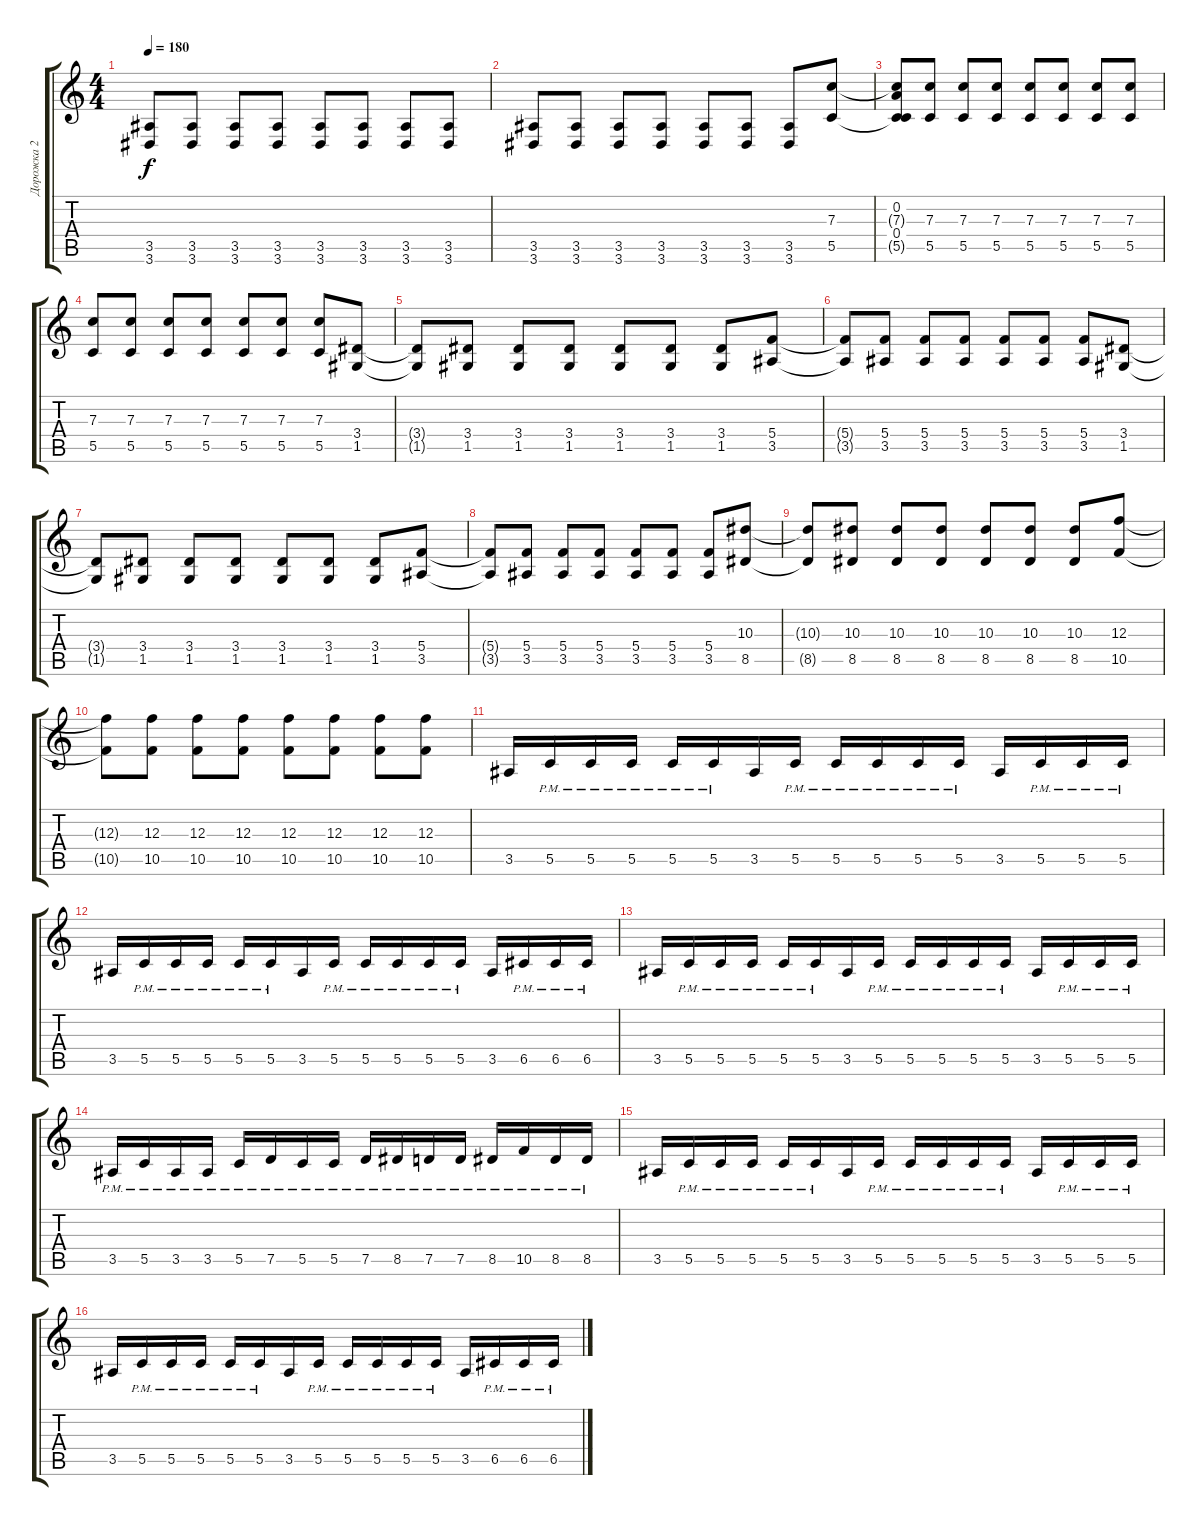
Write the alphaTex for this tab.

\track ("Дорожка 2" "Дорожка 2") {instrument distortionguitar}
\staff {score tabs}
\tuning (D4 A3 F3 C3 G2 C2) {hide}
\ts (4 4)
\tempo 180
\clef g2
\ks c
(3.5{t} 3.6{t}).8{dy f} (3.5 3.6).8 (3.5 3.6).8 (3.5 3.6).8 (3.5 3.6).8 (3.5 3.6).8 (3.5 3.6).8 (3.5 3.6).8 |
(3.5 3.6).8 (3.5 3.6).8 (3.5 3.6).8 (3.5 3.6).8 (3.5 3.6).8 (3.5 3.6).8 (3.5 3.6).8 (7.3 5.5).8 |
(0.2 7.3{t} 0.4 5.5{t}).8 (7.3 5.5).8 (7.3 5.5).8 (7.3 5.5).8 (7.3 5.5).8 (7.3 5.5).8 (7.3 5.5).8 (7.3 5.5).8 |
(7.3 5.5).8 (7.3 5.5).8 (7.3 5.5).8 (7.3 5.5).8 (7.3 5.5).8 (7.3 5.5).8 (7.3 5.5).8 (3.4 1.5).8 |
(3.4{t} 1.5{t}).8 (3.4 1.5).8 (3.4 1.5).8 (3.4 1.5).8 (3.4 1.5).8 (3.4 1.5).8 (3.4 1.5).8 (5.4 3.5).8 |
(5.4{t} 3.5{t}).8 (5.4 3.5).8 (5.4 3.5).8 (5.4 3.5).8 (5.4 3.5).8 (5.4 3.5).8 (5.4 3.5).8 (3.4 1.5).8 |
(3.4{t} 1.5{t}).8 (3.4 1.5).8 (3.4 1.5).8 (3.4 1.5).8 (3.4 1.5).8 (3.4 1.5).8 (3.4 1.5).8 (5.4 3.5).8 |
(5.4{t} 3.5{t}).8 (5.4 3.5).8 (5.4 3.5).8 (5.4 3.5).8 (5.4 3.5).8 (5.4 3.5).8 (5.4 3.5).8 (10.3 8.5).8 |
(10.3{t} 8.5{t}).8 (10.3 8.5).8 (10.3 8.5).8 (10.3 8.5).8 (10.3 8.5).8 (10.3 8.5).8 (10.3 8.5).8 (12.3 10.5).8 |
(12.3{t} 10.5{t}).8 (12.3 10.5).8 (12.3 10.5).8 (12.3 10.5).8 (12.3 10.5).8 (12.3 10.5).8 (12.3 10.5).8 (12.3 10.5).8 |
3.5.16 5.5{pm}.16 5.5{pm}.16 5.5{pm}.16 5.5{pm}.16 5.5{pm}.16 3.5.16 5.5{pm}.16 5.5{pm}.16 5.5{pm}.16 5.5{pm}.16 5.5{pm}.16 3.5.16 5.5{pm}.16 5.5{pm}.16 5.5{pm}.16 |
3.5.16 5.5{pm}.16 5.5{pm}.16 5.5{pm}.16 5.5{pm}.16 5.5{pm}.16 3.5.16 5.5{pm}.16 5.5{pm}.16 5.5{pm}.16 5.5{pm}.16 5.5{pm}.16 3.5.16 6.5{pm}.16 6.5{pm}.16 6.5{pm}.16 |
3.5.16 5.5{pm}.16 5.5{pm}.16 5.5{pm}.16 5.5{pm}.16 5.5{pm}.16 3.5.16 5.5{pm}.16 5.5{pm}.16 5.5{pm}.16 5.5{pm}.16 5.5{pm}.16 3.5.16 5.5{pm}.16 5.5{pm}.16 5.5{pm}.16 |
3.5{pm}.16 5.5{pm}.16 3.5{pm}.16 3.5{pm}.16 5.5{pm}.16 7.5{pm}.16 5.5{pm}.16 5.5{pm}.16 7.5{pm}.16 8.5{pm}.16 7.5{pm}.16 7.5{pm}.16 8.5{pm}.16 10.5{pm}.16 8.5{pm}.16 8.5{pm}.16 |
3.5.16 5.5{pm}.16 5.5{pm}.16 5.5{pm}.16 5.5{pm}.16 5.5{pm}.16 3.5.16 5.5{pm}.16 5.5{pm}.16 5.5{pm}.16 5.5{pm}.16 5.5{pm}.16 3.5.16 5.5{pm}.16 5.5{pm}.16 5.5{pm}.16 |
3.5.16 5.5{pm}.16 5.5{pm}.16 5.5{pm}.16 5.5{pm}.16 5.5{pm}.16 3.5.16 5.5{pm}.16 5.5{pm}.16 5.5{pm}.16 5.5{pm}.16 5.5{pm}.16 3.5.16 6.5{pm}.16 6.5{pm}.16 6.5{pm}.16
